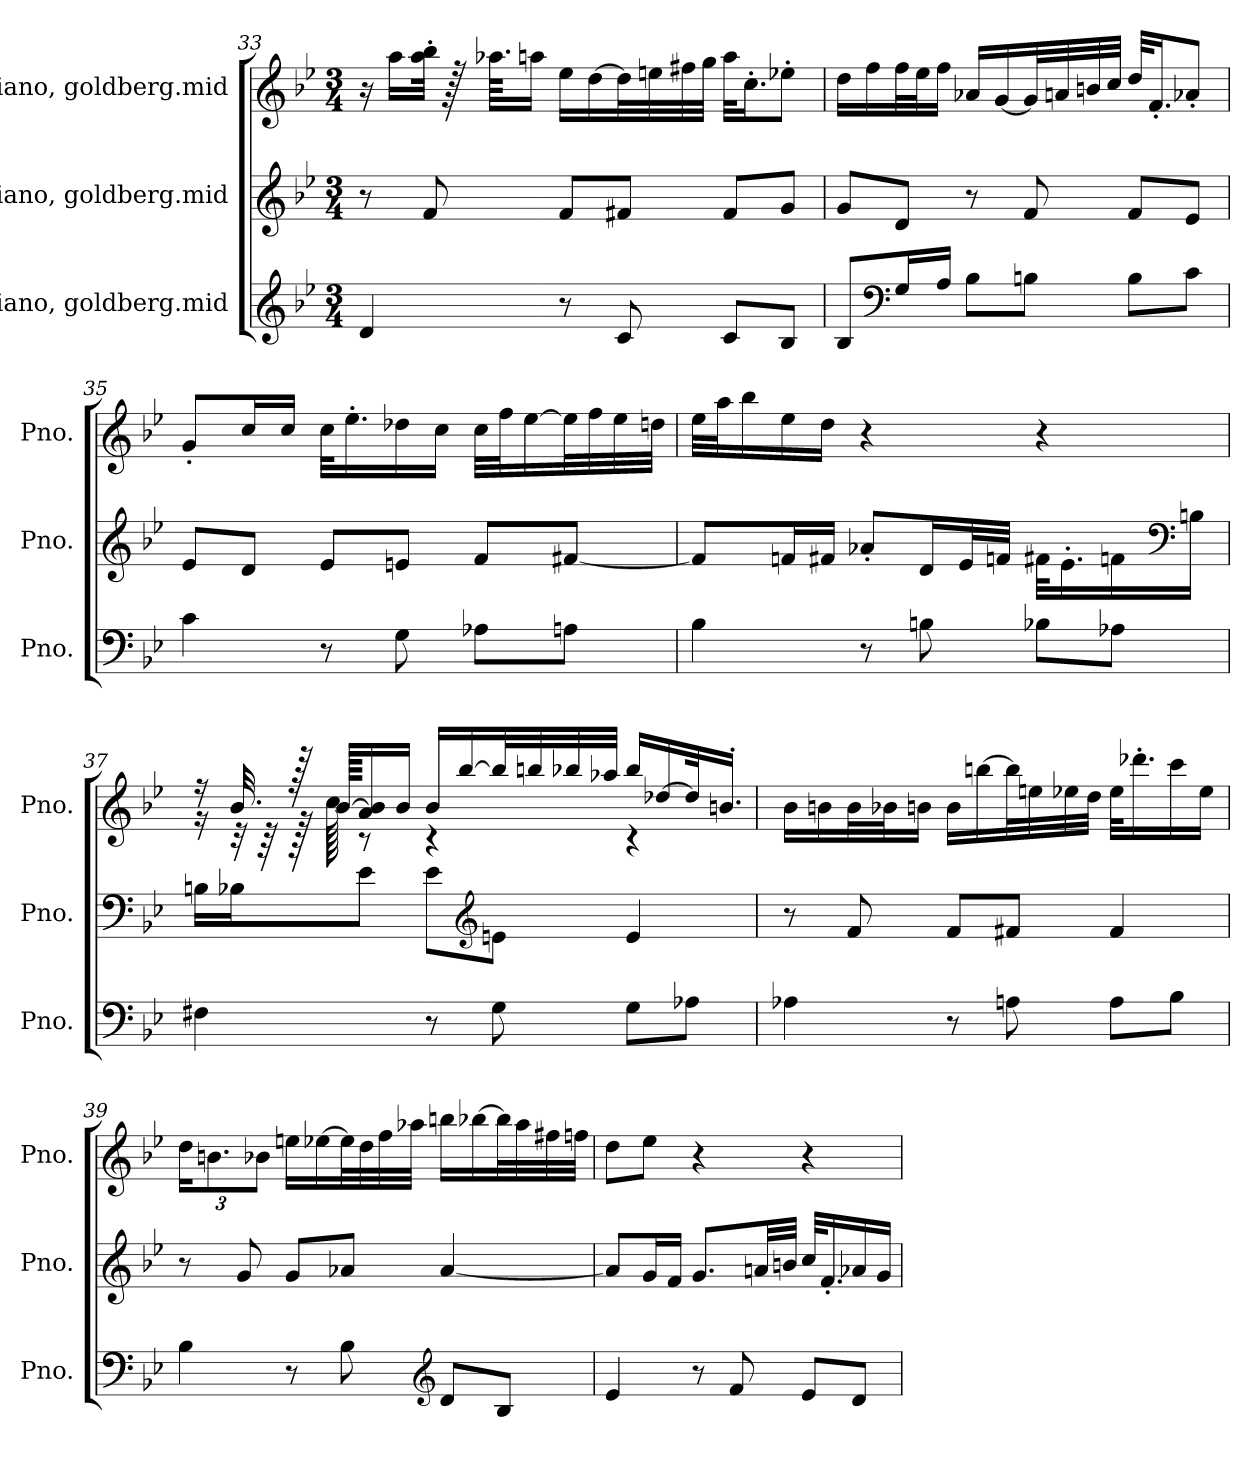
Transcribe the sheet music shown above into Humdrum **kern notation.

**kern	**kern	**kern
*part3	*part2	*part1
*staff3	*staff2	*staff1
*I"Piano, goldberg.mid	*I"Piano, goldberg.mid	*I"Piano, goldberg.mid
*I'Pno.	*I'Pno.	*I'Pno.
*clefG2	*clefG2	*clefG2
*k[b-e-]	*k[b-e-]	*k[b-e-]
*M3/4	*M3/4	*M3/4
=33	=33	=33
4d/	8r	16r
.	.	16aa\LL
.	8f/	32aa\' 32bb-\'JJk
.	.	128r
.	.	64.aa-X\KKLL
.	.	16aan\JJ
8r	8f/L	16ee-\LL
.	.	[16dd\
8c/	8f#X/J	32dd\L]
.	.	32een\
.	.	32ff#X\
.	.	32gg\JJJ
8c/L	8f#/L	32aa\KLL
.	.	16.cc'\J
8B-/J	8g/J	8ee-X'\J
!!LO:PB:g=z
=34	=34	=34
8B-/L	8g/L	16dd\LL
.	.	16ff\
*clefF4	*	*
16G/L	8d/J	32ff\L
.	.	32ee-\J
16A/JJ	.	16ff\JJ
8B-\L	8r	16a-X/LL
.	.	[16g/
8Bn\J	8f/	32g/L]
.	.	32an/
.	.	32bn/
.	.	32cc/JJJ
8B\L	8f/L	32dd/KLL
.	.	16.f'/J
8c\J	8e-/J	8a-X'/J
=35	=35	=35
4c\	8e-/L	8g'/L
.	8d/J	16cc/L
.	.	16cc/JJ
8r	8e-/L	32cc\KLL
.	.	16.ee-'\
8G\	8en/J	16dd-X\
.	.	16cc\JJ
8A-X\L	8f/L	32cc\LLL
.	.	32ff\J
.	.	[16ee-\
8An\J	[8f#X/J	32ee-\L]
.	.	32ff\
.	.	32ee-\
.	.	32ddn\JJJ
!!LO:LB:g=z
=36	=36	=36
4B-\	8f#/L]	32ee-\LLL
.	.	32aa\J
.	.	16bb-\
.	16fn/L	16ee-\
.	16f#X/JJ	16dd\JJ
8r	8a-X'/L	4r
8Bn\	16d/L	.
.	32e-/L	.
.	32fn/JJJ	.
8B-X\L	32f#X\KLL	4r
.	16.e-'\	.
8A-X\J	16fn\	.
*	*clefF4	*
.	16Bn\JJ	.
!!LO:LB:g=z
=37	=37	=37
*	*	*^
4F#X\	16Bn\LL	16r	16r
.	16B-X\J	32.b-/	32r
.	.	.	64r
.	.	128r	128r
.	.	[128b-/KKKLL	128cc\
.	8e-\J	16a/ 16b-/]	8r
.	.	16b-/JJ	.
8r	8e-\L	16b-/LL	4r
.	.	[16bb-/	.
*	*clefG2	*	*
8G\	8en\J	32bb-/L]	.
.	.	32bbn/	.
.	.	32bb-X/	.
.	.	32aa-X/JJJ	.
8G\L	4e/	16bb-/LL	4r
.	.	[16dd-X/	.
8A-X\J	.	32dd-/K]	.
.	.	16.bn'/JJ	.
*	*	*v	*v
!!LO:LB:g=z
=38	=38	=38
4A-X\	8r	16b-\LL
.	.	16bn\
.	8f/	32b\L
.	.	32b-X\J
.	.	16bn\JJ
8r	8f/L	16b\LL
.	.	[16bbn\
8An\	8f#X/J	32bb\L]
.	.	32een\
.	.	32ee-X\
.	.	32dd\JJJ
8A\L	4f#/	32ee-\KLL
.	.	16.ddd-X'\
8B-\J	.	16ccc\
.	.	16ee-\JJ
!!LO:PB:g=z
=39	=39	=39
*	*	*Xbrackettup
4B-\	8r	24dd\KL
.	.	12.bn\
.	8g/	.
.	.	12b-X\J
8r	8g/L	16een\LL
.	.	[16ee-X\
8B-\	8a-X/J	32ee-\L]
.	.	32dd\
.	.	32ff\
.	.	32aa-X\JJJ
*clefG2	*	*
8d/L	[4a-/	16bbn\LL
.	.	[16bb-X\
8B-/J	.	32bb-\L]
.	.	32aa-\
.	.	32ff#X\
.	.	32ffn\JJJ
=40	=40	=40
4e-/	8a-/L]	8dd\L
.	16g/L	8ee-\J
.	16f/JJ	.
8r	8.g/L	4r
8f/	.	.
.	32an/LL	.
.	32bn/JJJ	.
8e-/L	32cc/KLL	4r
.	16.f'/	.
8d/J	16a-X/	.
.	16g/JJ	.
=	=	=
*-	*-	*-
